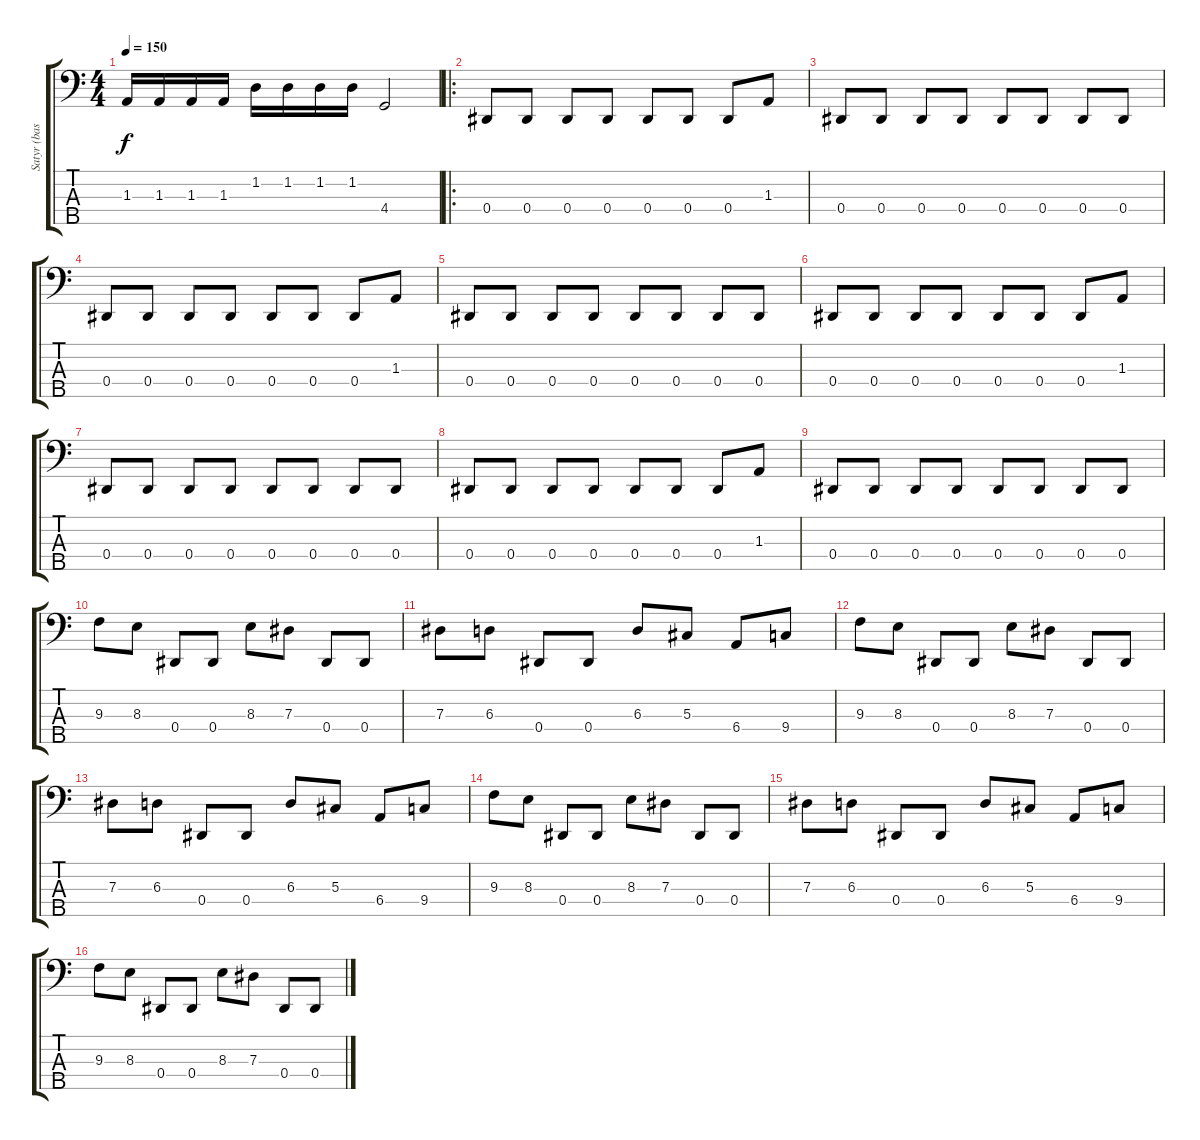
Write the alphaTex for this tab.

\track ("Satyr (bass)" "Satyr (bas") {instrument electricbasspick}
\staff {score tabs}
\tuning (Gb2 Db2 Ab1 Eb1 Bb0) {hide}
\ts (4 4)
\tempo 150
\clef f4
\ks c
1.3.16{dy f} 1.3.16 1.3.16 1.3.16 1.2.16 1.2.16 1.2.16 1.2.16 4.4.2 |
\ro
0.4.8 0.4.8 0.4.8 0.4.8 0.4.8 0.4.8 0.4.8 1.3.8 |
0.4.8 0.4.8 0.4.8 0.4.8 0.4.8 0.4.8 0.4.8 0.4.8 |
0.4.8 0.4.8 0.4.8 0.4.8 0.4.8 0.4.8 0.4.8 1.3.8 |
0.4.8 0.4.8 0.4.8 0.4.8 0.4.8 0.4.8 0.4.8 0.4.8 |
0.4.8 0.4.8 0.4.8 0.4.8 0.4.8 0.4.8 0.4.8 1.3.8 |
0.4.8 0.4.8 0.4.8 0.4.8 0.4.8 0.4.8 0.4.8 0.4.8 |
0.4.8 0.4.8 0.4.8 0.4.8 0.4.8 0.4.8 0.4.8 1.3.8 |
0.4.8 0.4.8 0.4.8 0.4.8 0.4.8 0.4.8 0.4.8 0.4.8 |
9.3.8 8.3.8 0.4.8 0.4.8 8.3.8 7.3.8 0.4.8 0.4.8 |
7.3.8 6.3.8 0.4.8 0.4.8 6.3.8 5.3.8 6.4.8 9.4.8 |
9.3.8 8.3.8 0.4.8 0.4.8 8.3.8 7.3.8 0.4.8 0.4.8 |
7.3.8 6.3.8 0.4.8 0.4.8 6.3.8 5.3.8 6.4.8 9.4.8 |
9.3.8 8.3.8 0.4.8 0.4.8 8.3.8 7.3.8 0.4.8 0.4.8 |
7.3.8 6.3.8 0.4.8 0.4.8 6.3.8 5.3.8 6.4.8 9.4.8 |
9.3.8 8.3.8 0.4.8 0.4.8 8.3.8 7.3.8 0.4.8 0.4.8
